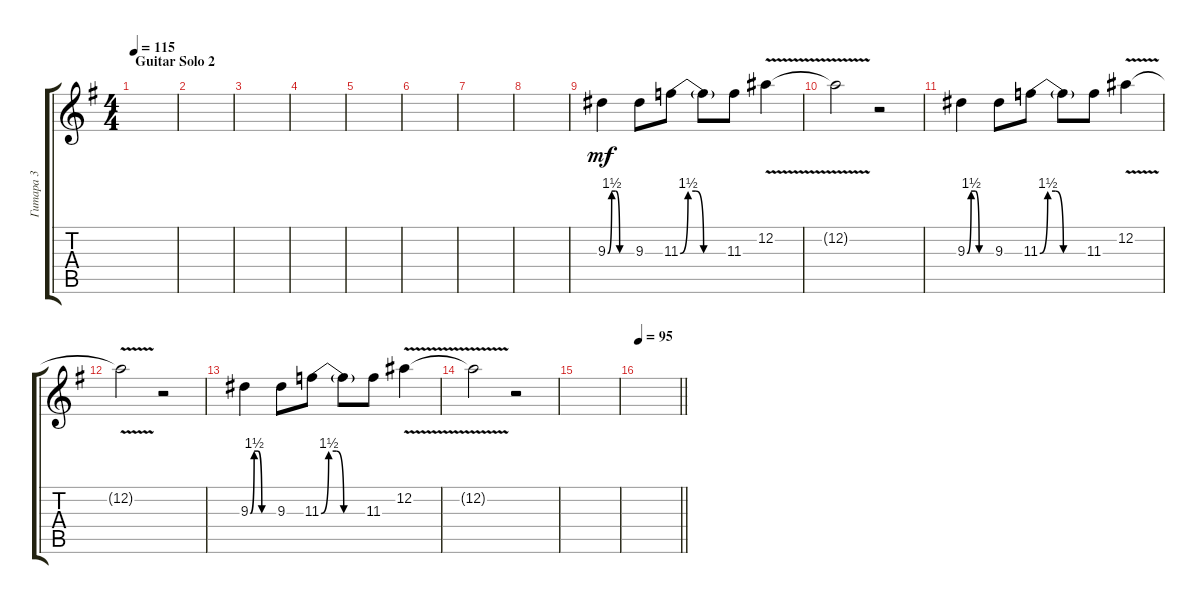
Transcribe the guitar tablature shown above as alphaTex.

\track ("Гитара 3" "Гитара 3") {instrument distortionguitar}
\staff {score tabs}
\tuning (Eb4 Bb3 Gb3 Db3 Ab2 Eb2) {hide}
\ts (4 4)
\section ("" "Guitar Solo 2")
\tempo 115
\clef g2
\ks eminor
|
|
|
|
|
|
|
|
9.3{be (custom 0 0 10 6 20 6 30 0 60 0)}.4{dy mf volume 10} 9.3.8 11.3{be (custom 0 0 10 6 20 6 30 0 60 0)}.8 11.3{t}.8 11.3.8 12.2{v}.4 |
12.2{t}.2 r.2 |
9.3{be (custom 0 0 10 6 20 6 30 0 60 0)}.4 9.3.8 11.3{be (custom 0 0 10 6 20 6 30 0 60 0)}.8 11.3{t}.8 11.3.8 12.2{v}.4 |
12.2{t}.2 r.2 |
9.3{be (custom 0 0 10 6 20 6 30 0 60 0)}.4 9.3.8 11.3{be (custom 0 0 10 6 20 6 30 0 60 0)}.8 11.3{t}.8 11.3.8 12.2{v}.4 |
12.2{t}.2 r.2 |
|
\tempo 95
\barLineRight lightlight
